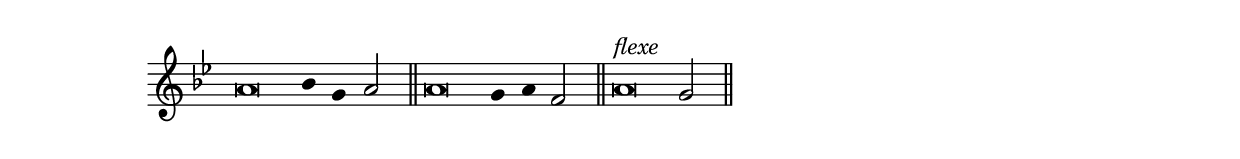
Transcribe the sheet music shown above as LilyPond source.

%% DO NOT EDIT this file manually; it is automatically
%% generated from LSR http://lsr.dsi.unimi.it
%% Make any changes in LSR itself, or in Documentation/snippets/new/ ,
%% and then run scripts/auxiliar/makelsr.py
%%
%% This file is in the public domain.
\version "2.14.0"

\header {
  lsrtags = "rhythms, vocal-music, ancient-notation, contexts-and-engravers"

%% Translation of GIT committish: 615cbf212fdaf0b220b3330da417d0c3602494f2
  texidoces = "
Este tipo de notación se utiliza para el canto de los Salmos, en
que las estrofas no siempre tienen la misma longitud.

"
  doctitlees = "Notación de responsos o salmos"

%% Translation of GIT committish: ab9e3136d78bfaf15cc6d77ed1975d252c3fe506

  texidocde = "
Diese Form der Notation wird benutzt für die Notation von Psalmen, in denen
die Strophen nicht die gleiche Länge haben.

"
  doctitlede = "Psalmennotation"


%% Translation of GIT committish: c1d5bb448321d688185e0c6b798575d4c325ae80
  texidocfr = "
Ce style de notation permet d'indiquer la mélodie d'une psalmodie
lorsque les strophes sont de longueur inégale.

"
  doctitlefr = "Notation pour psalmodie"


  texidoc = "
This form of notation is used for the chant of the Psalms, where verses
aren't always the same length.

"
  doctitle = "Chant or psalms notation"
} % begin verbatim

stemOn = { \revert Staff.Stem #'transparent }
stemOff = { \override Staff.Stem #'transparent = ##t }

\score {
  \new Staff \with { \remove "Time_signature_engraver" }
  {
    \key g \minor
    \cadenzaOn
    \stemOff a'\breve bes'4 g'4
    \stemOn a'2 \bar "||"
    \stemOff a'\breve g'4 a'4
    \stemOn f'2 \bar "||"
    \stemOff a'\breve^\markup { \italic flexe }
    \stemOn g'2 \bar "||"
  }
}

